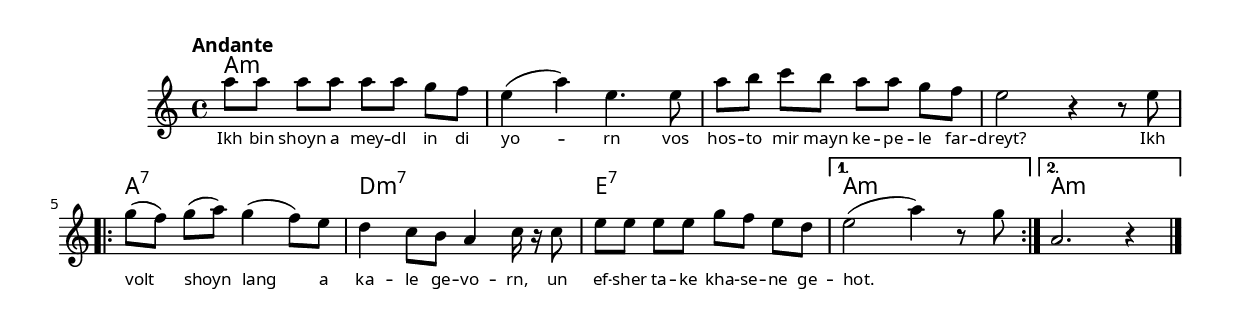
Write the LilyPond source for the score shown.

\version "2.18.2"
\language "english"

\include "../../../../templates/preamble.ly"

mel = \relative f''{
  a8 a a a a a g f  | 
  e4( a) e4. e8     |
  a b c b a a g f | 
  e2 r4 r8 e8       |
  \repeat volta 2 {
    g8( f) g( a) g4( f8) e |
    d4 c8 b a4 c16 r c8  | 
    e e e e g f e d 
  }
  \alternative {
    { e2( a4) r8 g }
    { a,2. r4 }
  }
}

acc = \chordmode {
  a1:m  | 
  a:m   | 
  a:m   | 
  a:m   |
  \repeat volta 2 { 
    a:7   | 
    d:m7  | 
    e:7   | 
  }
  \alternative { 
    { a1:m }
    { \once \set chordChanges = ##f a1:m }
  }
}

\score {
  <<
    \new ChordNames {
        \acc
        }
    \new Staff {
      \clef treble
      \key a \minor
      \time 4/4
      \tempo Andante
      \new Voice = "melody" {
        \mel
        \bar "|."
        }
      }
    \new Lyrics \lyricsto "melody" {
      Ikh bin shoyn a mey -- dl in di yo -- rn
      vos hos -- to mir mayn ke -- pe -- le far -- dreyt?
      Ikh volt shoyn lang a ka -- le ge -- vo -- rn,
      un ef -- sher ta -- ke kha -- se -- ne ge --  hot.

    }
  >>
}
